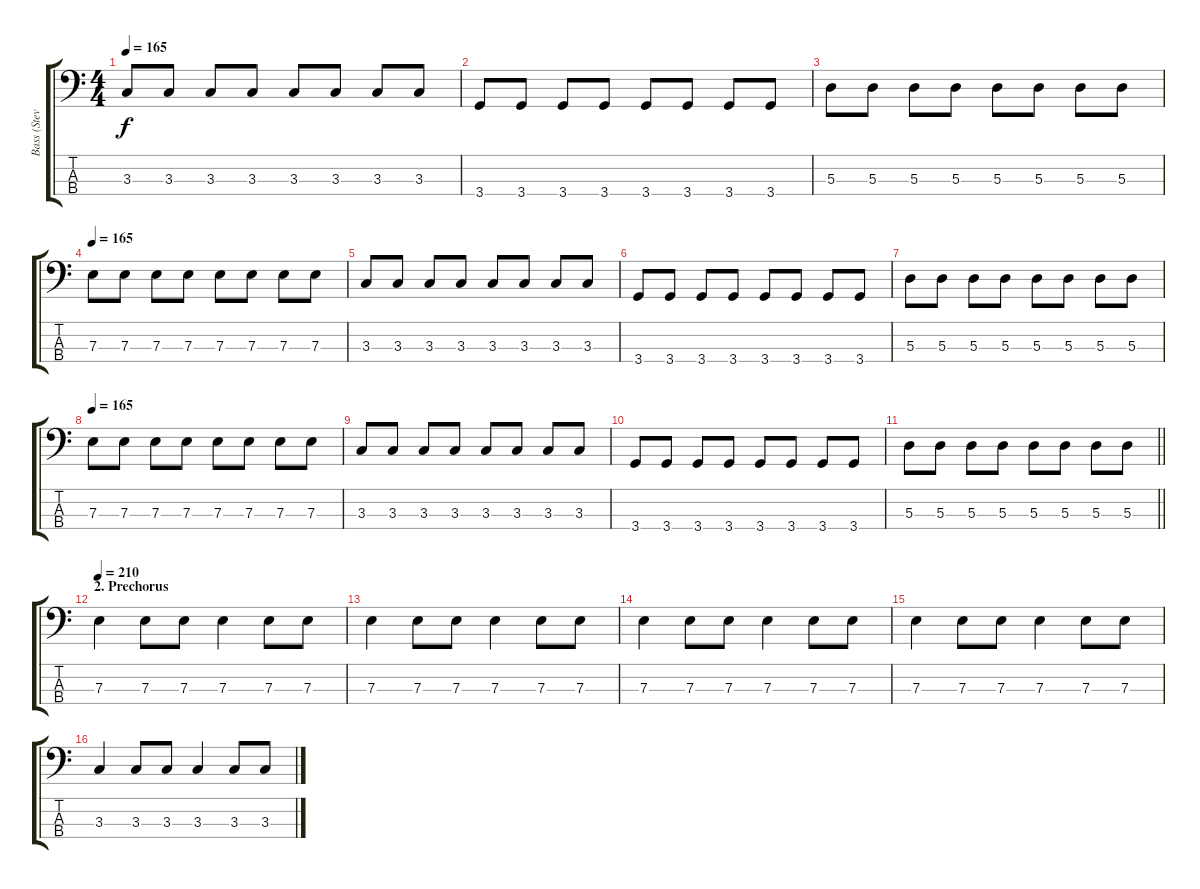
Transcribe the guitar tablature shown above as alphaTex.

\track ("Bass (Steve Harris)" "Bass (Stev") {instrument electricbassfinger}
\staff {score tabs}
\tuning (G2 D2 A1 E1) {hide}
\ts (4 4)
\tempo 165
\clef f4
\ks c
3.3.8{dy f} 3.3.8 3.3.8 3.3.8 3.3.8 3.3.8 3.3.8 3.3.8 |
3.4.8 3.4.8 3.4.8 3.4.8 3.4.8 3.4.8 3.4.8 3.4.8 |
5.3.8 5.3.8 5.3.8 5.3.8 5.3.8 5.3.8 5.3.8 5.3.8 |
\tempo 165
7.3.8 7.3.8 7.3.8 7.3.8 7.3.8 7.3.8 7.3.8 7.3.8 |
3.3.8 3.3.8 3.3.8 3.3.8 3.3.8 3.3.8 3.3.8 3.3.8 |
3.4.8 3.4.8 3.4.8 3.4.8 3.4.8 3.4.8 3.4.8 3.4.8 |
5.3.8 5.3.8 5.3.8 5.3.8 5.3.8 5.3.8 5.3.8 5.3.8 |
\tempo 165
7.3.8 7.3.8 7.3.8 7.3.8 7.3.8 7.3.8 7.3.8 7.3.8 |
3.3.8 3.3.8 3.3.8 3.3.8 3.3.8 3.3.8 3.3.8 3.3.8 |
3.4.8 3.4.8 3.4.8 3.4.8 3.4.8 3.4.8 3.4.8 3.4.8 |
\barLineRight lightlight
5.3.8 5.3.8 5.3.8 5.3.8 5.3.8 5.3.8 5.3.8 5.3.8 |
\section ("" "2. Prechorus")
\tempo 210
7.3.4 7.3.8 7.3.8 7.3.4 7.3.8 7.3.8 |
7.3.4 7.3.8 7.3.8 7.3.4 7.3.8 7.3.8 |
7.3.4 7.3.8 7.3.8 7.3.4 7.3.8 7.3.8 |
7.3.4 7.3.8 7.3.8 7.3.4 7.3.8 7.3.8 |
3.3.4 3.3.8 3.3.8 3.3.4 3.3.8 3.3.8
